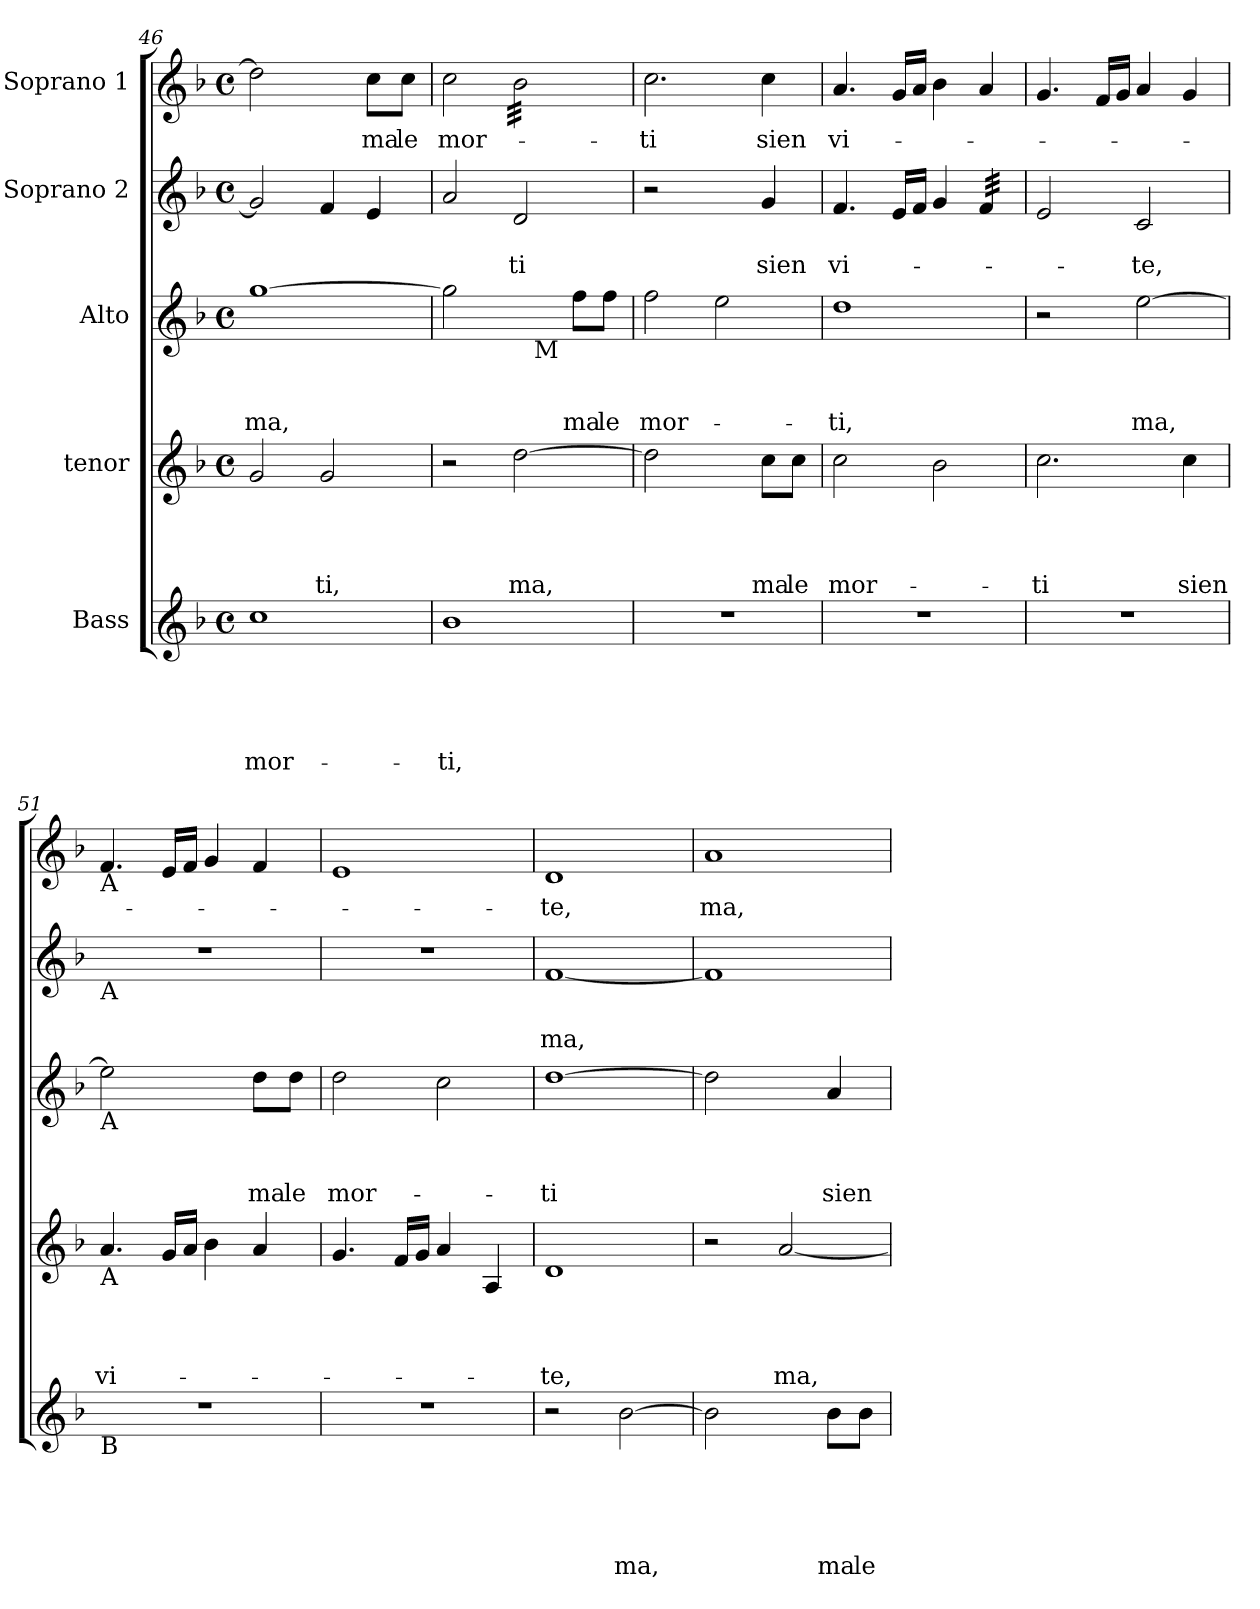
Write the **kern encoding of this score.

**kern	**text	**text	**text	**text	**text	**kern	**text	**text	**text	**text	**kern	**text	**text	**text	**kern	**text	**text	**kern	**text
*part5	*part5	*part5	*part5	*part5	*part5	*part4	*part4	*part4	*part4	*part4	*part3	*part3	*part3	*part3	*part2	*part2	*part2	*part1	*part1
*staff5	*staff5	*staff5	*staff5	*staff5	*staff5	*staff4	*staff4	*staff4	*staff4	*staff4	*staff3	*staff3	*staff3	*staff3	*staff2	*staff2	*staff2	*staff1	*staff1
*I"Bass	*	*	*	*	*	*I"tenor	*	*	*	*	*I"Alto	*	*	*	*I"Soprano 2	*	*	*I"Soprano 1	*
*clefG2	*	*	*	*	*	*clefG2	*	*	*	*	*clefG2	*	*	*	*clefG2	*	*	*clefG2	*
*k[b-]	*	*	*	*	*	*k[b-]	*	*	*	*	*k[b-]	*	*	*	*k[b-]	*	*	*k[b-]	*
*F:	*	*	*	*	*	*F:	*	*	*	*	*F:	*	*	*	*F:	*	*	*F:	*
*M4/4	*	*	*	*	*	*M4/4	*	*	*	*	*M4/4	*	*	*	*M4/4	*	*	*M4/4	*
*met(c)	*	*	*	*	*	*met(c)	*	*	*	*	*met(c)	*	*	*	*met(c)	*	*	*met(c)	*
=46	=46	=46	=46	=46	=46	=46	=46	=46	=46	=46	=46	=46	=46	=46	=46	=46	=46	=46	=46
!	!	!	!	!	!LO:LY:b	!	!	!	!	!	!	!	!	!LO:LY:b	!	!	!	!	!
1cc	.	.	.	.	mor-	2g/	.	.	.	.	[>1gg	.	.	ma,	2g/]	.	.	2dd\]	.
!	!	!	!	!	!	!	!	!	!	!LO:LY:b	!	!	!	!	!	!	!	!	!
.	.	.	.	.	.	2g/	.	.	.	-ti,	.	.	.	.	4f/	.	.	4ryy	.
!	!	!	!	!	!	!	!	!	!	!	!	!	!	!	!	!	!	!	!LO:LY:b
.	.	.	.	.	.	.	.	.	.	.	.	.	.	.	4e/	.	.	8cc:\L	ma
!	!	!	!	!	!	!	!	!	!	!	!	!	!	!	!	!	!	!	!LO:LY:b
.	.	.	.	.	.	.	.	.	.	.	.	.	.	.	.	.	.	8cc\J	le
=47	=47	=47	=47	=47	=47	=47	=47	=47	=47	=47	=47	=47	=47	=47	=47	=47	=47	=47	=47
!	!	!	!	!	!LO:LY:b	!	!	!	!	!	!	!	!	!	!	!	!	!	!LO:LY:b
*	*	*	*	*	*	*	*	*	*	*	*^	*	*	*	*	*	*	*	*
1b-	.	.	.	.	-ti,	2r	.	.	.	.	2gg\]	2ryy	.	.	.	2a/	.	.	2cc\	mor-
!	!	!	!	!	!	!	!	!	!	!LO:LY:b	!	!	!	!	!	!	!	!LO:LY:b	!	!
*	*	*	*	*	*	*	*	*	*	*	*	*	*	*	*	*	*	*	*tremolo	*
.	.	.	.	.	.	[>2dd\	.	.	.	ma,	4ryy	16ryy	.	.	.	2d/	.	-ti	32b-\LLL	.
.	.	.	.	.	.	.	.	.	.	.	.	.	.	.	.	.	.	.	32b-\	.
!	!	!	!	!	!	!	!	!	!	!	!	!LO:TX:b:t=M	!	!	!	!	!	!	!	!
.	.	.	.	.	.	.	.	.	.	.	.	4..ryy	.	.	.	.	.	.	32b-\	.
.	.	.	.	.	.	.	.	.	.	.	.	.	.	.	.	.	.	.	32b-\	.
.	.	.	.	.	.	.	.	.	.	.	.	.	.	.	.	.	.	.	32b-\	.
.	.	.	.	.	.	.	.	.	.	.	.	.	.	.	.	.	.	.	32b-\	.
.	.	.	.	.	.	.	.	.	.	.	.	.	.	.	.	.	.	.	32b-\	.
.	.	.	.	.	.	.	.	.	.	.	.	.	.	.	.	.	.	.	32b-\	.
!	!	!	!	!	!	!	!	!	!	!	!	!	!	!	!LO:LY:b	!	!	!	!	!
.	.	.	.	.	.	.	.	.	.	.	8ff\L	.	.	.	ma	.	.	.	32b-\	.
.	.	.	.	.	.	.	.	.	.	.	.	.	.	.	.	.	.	.	32b-\	.
.	.	.	.	.	.	.	.	.	.	.	.	.	.	.	.	.	.	.	32b-\	.
.	.	.	.	.	.	.	.	.	.	.	.	.	.	.	.	.	.	.	32b-\	.
!	!	!	!	!	!	!	!	!	!	!	!	!	!	!	!LO:LY:b	!	!	!	!	!
.	.	.	.	.	.	.	.	.	.	.	8ff\J	.	.	.	le	.	.	.	32b-\	.
.	.	.	.	.	.	.	.	.	.	.	.	.	.	.	.	.	.	.	32b-\	.
.	.	.	.	.	.	.	.	.	.	.	.	.	.	.	.	.	.	.	32b-\	.
.	.	.	.	.	.	.	.	.	.	.	.	.	.	.	.	.	.	.	32b-\JJJ	.
*	*	*	*	*	*	*	*	*	*	*	*	*	*	*	*	*	*	*	*Xtremolo	*
=48	=48	=48	=48	=48	=48	=48	=48	=48	=48	=48	=48	=48	=48	=48	=48	=48	=48	=48	=48	=48
!	!	!	!	!	!	!	!	!	!	!	!	!	!	!	!LO:LY:b	!	!	!	!	!LO:LY:b
*	*	*	*	*	*	*	*	*	*	*	*v	*v	*	*	*	*	*	*	*	*
1r	.	.	.	.	.	2dd\]	.	.	.	.	2ff\	.	.	mor-	2r	.	.	2.cc\	-ti
.	.	.	.	.	.	4ryy	.	.	.	.	2ee\	.	.	.	4ryy	.	.	.	.
!	!	!	!	!	!	!	!	!	!	!LO:LY:b	!	!	!	!	!	!	!LO:LY:b	!	!LO:LY:b
.	.	.	.	.	.	8cc:\L	.	.	.	ma	.	.	.	.	4g:/	.	sien	4cc\	sien
!	!	!	!	!	!	!	!	!	!	!LO:LY:b	!	!	!	!	!	!	!	!	!
.	.	.	.	.	.	8cc\J	.	.	.	le	.	.	.	.	.	.	.	.	.
=49	=49	=49	=49	=49	=49	=49	=49	=49	=49	=49	=49	=49	=49	=49	=49	=49	=49	=49	=49
!	!	!	!	!	!	!	!	!	!	!LO:LY:b	!	!	!	!LO:LY:b	!	!	!LO:LY:b	!	!LO:LY:b
1r	.	.	.	.	.	2cc\	.	.	.	mor-	1dd	.	.	-ti,	4.f/	.	vi-	4.a/	vi-
.	.	.	.	.	.	.	.	.	.	.	.	.	.	.	16e/LL	.	.	16g/LL	.
.	.	.	.	.	.	.	.	.	.	.	.	.	.	.	16f/JJ	.	.	16a/JJ	.
.	.	.	.	.	.	2b-\	.	.	.	.	.	.	.	.	4g/	.	.	4b-\	.
*	*	*	*	*	*	*	*	*	*	*	*	*	*	*	*tremolo	*	*	*	*
.	.	.	.	.	.	.	.	.	.	.	.	.	.	.	32f/LLL	.	.	4a/	.
.	.	.	.	.	.	.	.	.	.	.	.	.	.	.	32f/	.	.	.	.
.	.	.	.	.	.	.	.	.	.	.	.	.	.	.	32f/	.	.	.	.
.	.	.	.	.	.	.	.	.	.	.	.	.	.	.	32f/	.	.	.	.
.	.	.	.	.	.	.	.	.	.	.	.	.	.	.	32f/	.	.	.	.
.	.	.	.	.	.	.	.	.	.	.	.	.	.	.	32f/	.	.	.	.
.	.	.	.	.	.	.	.	.	.	.	.	.	.	.	32f/	.	.	.	.
.	.	.	.	.	.	.	.	.	.	.	.	.	.	.	32f/JJJ	.	.	.	.
*	*	*	*	*	*	*	*	*	*	*	*	*	*	*	*Xtremolo	*	*	*	*
=50	=50	=50	=50	=50	=50	=50	=50	=50	=50	=50	=50	=50	=50	=50	=50	=50	=50	=50	=50
!	!	!	!	!	!	!	!	!	!	!LO:LY:b	!	!	!	!	!	!	!	!	!
1r	.	.	.	.	.	2.cc\	.	.	.	-ti	2r	.	.	.	2e/	.	.	4.g/	.
.	.	.	.	.	.	.	.	.	.	.	.	.	.	.	.	.	.	16f/LL	.
.	.	.	.	.	.	.	.	.	.	.	.	.	.	.	.	.	.	16g/JJ	.
!	!	!	!	!	!	!	!	!	!	!	!	!	!	!LO:LY:b	!	!	!LO:LY:b	!	!
.	.	.	.	.	.	.	.	.	.	.	[<2ee\	.	.	ma,	2c/	.	-te,	4a/	.
!	!	!	!	!	!	!	!	!	!	!LO:LY:b	!	!	!	!	!	!	!	!	!
.	.	.	.	.	.	4cc\	.	.	.	sien	.	.	.	.	.	.	.	4g/	.
!!LO:LB:g=z
=51	=51	=51	=51	=51	=51	=51	=51	=51	=51	=51	=51	=51	=51	=51	=51	=51	=51	=51	=51
!	!	!	!	!	!	!	!	!	!	!	!	!	!	!	!	!	!	!LO:TX:b:t=A	!
!	!	!	!	!	!	!	!	!	!	!	!	!	!	!	!LO:TX:b:t=A	!	!	!	!
!	!	!	!	!	!	!	!	!	!	!	!LO:TX:b:t=A	!	!	!	!	!	!	!	!
!	!	!	!	!	!	!LO:TX:b:t=A	!	!	!	!	!	!	!	!	!	!	!	!	!
!LO:TX:b:t=B	!	!	!	!	!	!	!	!	!	!	!	!	!	!	!	!	!	!	!
!	!	!	!	!	!	!	!	!	!	!LO:LY:b	!	!	!	!	!	!	!	!	!
1r	.	.	.	.	.	4.a/	.	.	.	vi-	2ee\]	.	.	.	1r	.	.	4.f/	.
.	.	.	.	.	.	16g/LL	.	.	.	.	.	.	.	.	.	.	.	16e/LL	.
.	.	.	.	.	.	16a/JJ	.	.	.	.	.	.	.	.	.	.	.	16f/JJ	.
.	.	.	.	.	.	4b-\	.	.	.	.	4ryy	.	.	.	.	.	.	4g/	.
!	!	!	!	!	!	!	!	!	!	!	!	!	!	!LO:LY:b	!	!	!	!	!
.	.	.	.	.	.	4a/	.	.	.	.	8dd:\L	.	.	ma	.	.	.	4f/	.
!	!	!	!	!	!	!	!	!	!	!	!	!	!	!LO:LY:b	!	!	!	!	!
.	.	.	.	.	.	.	.	.	.	.	8dd\J	.	.	le	.	.	.	.	.
=52	=52	=52	=52	=52	=52	=52	=52	=52	=52	=52	=52	=52	=52	=52	=52	=52	=52	=52	=52
!	!	!	!	!	!	!	!	!	!	!	!	!	!	!LO:LY:b	!	!	!	!	!
1r	.	.	.	.	.	4.g/	.	.	.	.	2dd\	.	.	mor-	1r	.	.	1e	.
.	.	.	.	.	.	16f/LL	.	.	.	.	.	.	.	.	.	.	.	.	.
.	.	.	.	.	.	16g/JJ	.	.	.	.	.	.	.	.	.	.	.	.	.
.	.	.	.	.	.	4a/	.	.	.	.	2cc\	.	.	.	.	.	.	.	.
.	.	.	.	.	.	4A/	.	.	.	.	.	.	.	.	.	.	.	.	.
=53	=53	=53	=53	=53	=53	=53	=53	=53	=53	=53	=53	=53	=53	=53	=53	=53	=53	=53	=53
!	!	!	!	!	!	!	!	!	!	!LO:LY:b	!	!	!	!LO:LY:b	!	!	!LO:LY:b	!	!LO:LY:b
2r	.	.	.	.	.	1d	.	.	.	-te,	[>1dd	.	.	-ti	[<1f	.	ma,	1d	-te,
!	!	!	!	!	!LO:LY:b	!	!	!	!	!	!	!	!	!	!	!	!	!	!
[>2b-\	.	.	.	.	ma,	.	.	.	.	.	.	.	.	.	.	.	.	.	.
=54	=54	=54	=54	=54	=54	=54	=54	=54	=54	=54	=54	=54	=54	=54	=54	=54	=54	=54	=54
!	!	!	!	!	!	!	!	!	!	!	!	!	!	!	!	!	!	!	!LO:LY:b
2b-\]	.	.	.	.	.	2r	.	.	.	.	2dd\]	.	.	.	1f]	.	.	1a	ma,
!	!	!	!	!	!	!	!	!	!	!LO:LY:b	!	!	!	!	!	!	!	!	!
4ryy	.	.	.	.	.	[<2a/	.	.	.	ma,	4ryy	.	.	.	.	.	.	.	.
!	!	!	!	!	!LO:LY:b	!	!	!	!	!	!	!	!	!LO:LY:b	!	!	!	!	!
8b-:\L	.	.	.	.	ma	.	.	.	.	.	4a:/	.	.	sien	.	.	.	.	.
!	!	!	!	!	!LO:LY:b	!	!	!	!	!	!	!	!	!	!	!	!	!	!
8b-\J	.	.	.	.	le	.	.	.	.	.	.	.	.	.	.	.	.	.	.
=	=	=	=	=	=	=	=	=	=	=	=	=	=	=	=	=	=	=	=
*-	*-	*-	*-	*-	*-	*-	*-	*-	*-	*-	*-	*-	*-	*-	*-	*-	*-	*-	*-
